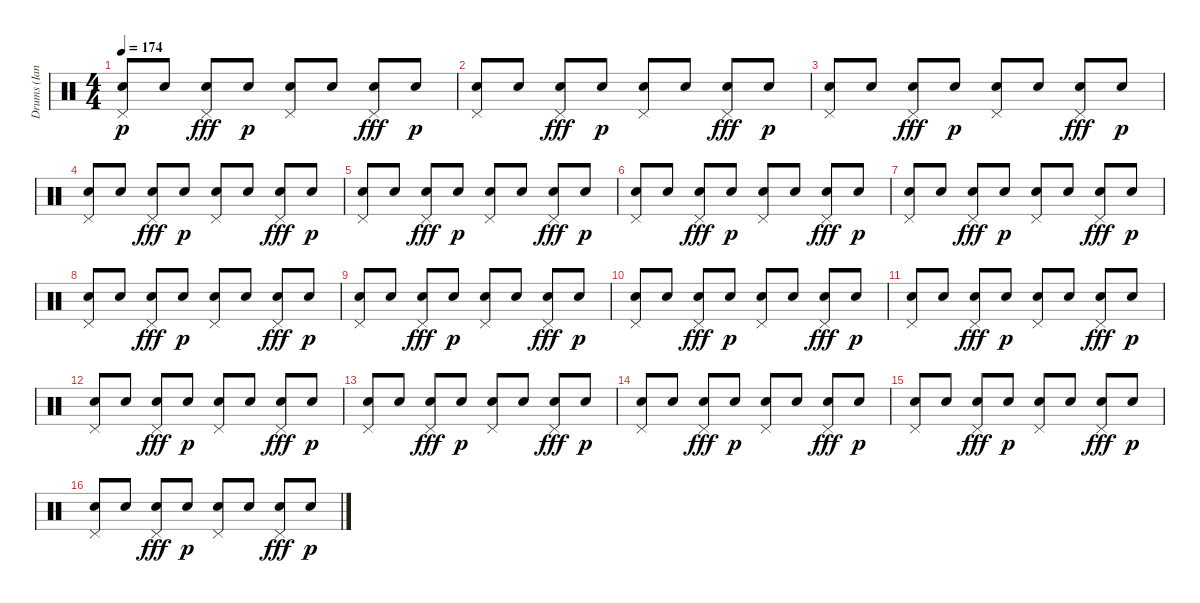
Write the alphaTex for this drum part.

\track ("Drums (Ian Paice)" "Drums (Ian") {instrument percussion}
\staff {score}
\articulation defaults
\ts (4 4)
\tempo 174
\clef neutral
\ks c
("Pedal Hi-Hat (hit)" "Electric Snare (hit)").8{dy p} "Electric Snare (hit)".8 ("Pedal Hi-Hat (hit)" "Electric Snare (hit)").8{dy fff} "Electric Snare (hit)".8{dy p} ("Pedal Hi-Hat (hit)" "Electric Snare (hit)").8 "Electric Snare (hit)".8 ("Pedal Hi-Hat (hit)" "Electric Snare (hit)").8{dy fff} "Electric Snare (hit)".8{dy p} |
("Pedal Hi-Hat (hit)" "Electric Snare (hit)").8 "Electric Snare (hit)".8 ("Pedal Hi-Hat (hit)" "Electric Snare (hit)").8{dy fff} "Electric Snare (hit)".8{dy p} ("Pedal Hi-Hat (hit)" "Electric Snare (hit)").8 "Electric Snare (hit)".8 ("Pedal Hi-Hat (hit)" "Electric Snare (hit)").8{dy fff} "Electric Snare (hit)".8{dy p} |
("Pedal Hi-Hat (hit)" "Electric Snare (hit)").8 "Electric Snare (hit)".8 ("Pedal Hi-Hat (hit)" "Electric Snare (hit)").8{dy fff} "Electric Snare (hit)".8{dy p} ("Pedal Hi-Hat (hit)" "Electric Snare (hit)").8 "Electric Snare (hit)".8 ("Pedal Hi-Hat (hit)" "Electric Snare (hit)").8{dy fff} "Electric Snare (hit)".8{dy p} |
("Pedal Hi-Hat (hit)" "Electric Snare (hit)").8 "Electric Snare (hit)".8 ("Pedal Hi-Hat (hit)" "Electric Snare (hit)").8{dy fff} "Electric Snare (hit)".8{dy p} ("Pedal Hi-Hat (hit)" "Electric Snare (hit)").8 "Electric Snare (hit)".8 ("Pedal Hi-Hat (hit)" "Electric Snare (hit)").8{dy fff} "Electric Snare (hit)".8{dy p} |
("Pedal Hi-Hat (hit)" "Electric Snare (hit)").8 "Electric Snare (hit)".8 ("Pedal Hi-Hat (hit)" "Electric Snare (hit)").8{dy fff} "Electric Snare (hit)".8{dy p} ("Pedal Hi-Hat (hit)" "Electric Snare (hit)").8 "Electric Snare (hit)".8 ("Pedal Hi-Hat (hit)" "Electric Snare (hit)").8{dy fff} "Electric Snare (hit)".8{dy p} |
("Pedal Hi-Hat (hit)" "Electric Snare (hit)").8 "Electric Snare (hit)".8 ("Pedal Hi-Hat (hit)" "Electric Snare (hit)").8{dy fff} "Electric Snare (hit)".8{dy p} ("Pedal Hi-Hat (hit)" "Electric Snare (hit)").8 "Electric Snare (hit)".8 ("Pedal Hi-Hat (hit)" "Electric Snare (hit)").8{dy fff} "Electric Snare (hit)".8{dy p} |
("Pedal Hi-Hat (hit)" "Electric Snare (hit)").8 "Electric Snare (hit)".8 ("Pedal Hi-Hat (hit)" "Electric Snare (hit)").8{dy fff} "Electric Snare (hit)".8{dy p} ("Pedal Hi-Hat (hit)" "Electric Snare (hit)").8 "Electric Snare (hit)".8 ("Pedal Hi-Hat (hit)" "Electric Snare (hit)").8{dy fff} "Electric Snare (hit)".8{dy p} |
("Pedal Hi-Hat (hit)" "Electric Snare (hit)").8 "Electric Snare (hit)".8 ("Pedal Hi-Hat (hit)" "Electric Snare (hit)").8{dy fff} "Electric Snare (hit)".8{dy p} ("Pedal Hi-Hat (hit)" "Electric Snare (hit)").8 "Electric Snare (hit)".8 ("Pedal Hi-Hat (hit)" "Electric Snare (hit)").8{dy fff} "Electric Snare (hit)".8{dy p} |
("Pedal Hi-Hat (hit)" "Electric Snare (hit)").8 "Electric Snare (hit)".8 ("Pedal Hi-Hat (hit)" "Electric Snare (hit)").8{dy fff} "Electric Snare (hit)".8{dy p} ("Pedal Hi-Hat (hit)" "Electric Snare (hit)").8 "Electric Snare (hit)".8 ("Pedal Hi-Hat (hit)" "Electric Snare (hit)").8{dy fff} "Electric Snare (hit)".8{dy p} |
("Pedal Hi-Hat (hit)" "Electric Snare (hit)").8 "Electric Snare (hit)".8 ("Pedal Hi-Hat (hit)" "Electric Snare (hit)").8{dy fff} "Electric Snare (hit)".8{dy p} ("Pedal Hi-Hat (hit)" "Electric Snare (hit)").8 "Electric Snare (hit)".8 ("Pedal Hi-Hat (hit)" "Electric Snare (hit)").8{dy fff} "Electric Snare (hit)".8{dy p} |
("Pedal Hi-Hat (hit)" "Electric Snare (hit)").8 "Electric Snare (hit)".8 ("Pedal Hi-Hat (hit)" "Electric Snare (hit)").8{dy fff} "Electric Snare (hit)".8{dy p} ("Pedal Hi-Hat (hit)" "Electric Snare (hit)").8 "Electric Snare (hit)".8 ("Pedal Hi-Hat (hit)" "Electric Snare (hit)").8{dy fff} "Electric Snare (hit)".8{dy p} |
("Pedal Hi-Hat (hit)" "Electric Snare (hit)").8 "Electric Snare (hit)".8 ("Pedal Hi-Hat (hit)" "Electric Snare (hit)").8{dy fff} "Electric Snare (hit)".8{dy p} ("Pedal Hi-Hat (hit)" "Electric Snare (hit)").8 "Electric Snare (hit)".8 ("Pedal Hi-Hat (hit)" "Electric Snare (hit)").8{dy fff} "Electric Snare (hit)".8{dy p} |
("Pedal Hi-Hat (hit)" "Electric Snare (hit)").8 "Electric Snare (hit)".8 ("Pedal Hi-Hat (hit)" "Electric Snare (hit)").8{dy fff} "Electric Snare (hit)".8{dy p} ("Pedal Hi-Hat (hit)" "Electric Snare (hit)").8 "Electric Snare (hit)".8 ("Pedal Hi-Hat (hit)" "Electric Snare (hit)").8{dy fff} "Electric Snare (hit)".8{dy p} |
("Pedal Hi-Hat (hit)" "Electric Snare (hit)").8 "Electric Snare (hit)".8 ("Pedal Hi-Hat (hit)" "Electric Snare (hit)").8{dy fff} "Electric Snare (hit)".8{dy p} ("Pedal Hi-Hat (hit)" "Electric Snare (hit)").8 "Electric Snare (hit)".8 ("Pedal Hi-Hat (hit)" "Electric Snare (hit)").8{dy fff} "Electric Snare (hit)".8{dy p} |
("Pedal Hi-Hat (hit)" "Electric Snare (hit)").8 "Electric Snare (hit)".8 ("Pedal Hi-Hat (hit)" "Electric Snare (hit)").8{dy fff} "Electric Snare (hit)".8{dy p} ("Pedal Hi-Hat (hit)" "Electric Snare (hit)").8 "Electric Snare (hit)".8 ("Pedal Hi-Hat (hit)" "Electric Snare (hit)").8{dy fff} "Electric Snare (hit)".8{dy p} |
("Pedal Hi-Hat (hit)" "Electric Snare (hit)").8 "Electric Snare (hit)".8 ("Pedal Hi-Hat (hit)" "Electric Snare (hit)").8{dy fff} "Electric Snare (hit)".8{dy p} ("Pedal Hi-Hat (hit)" "Electric Snare (hit)").8 "Electric Snare (hit)".8 ("Pedal Hi-Hat (hit)" "Electric Snare (hit)").8{dy fff} "Electric Snare (hit)".8{dy p}
